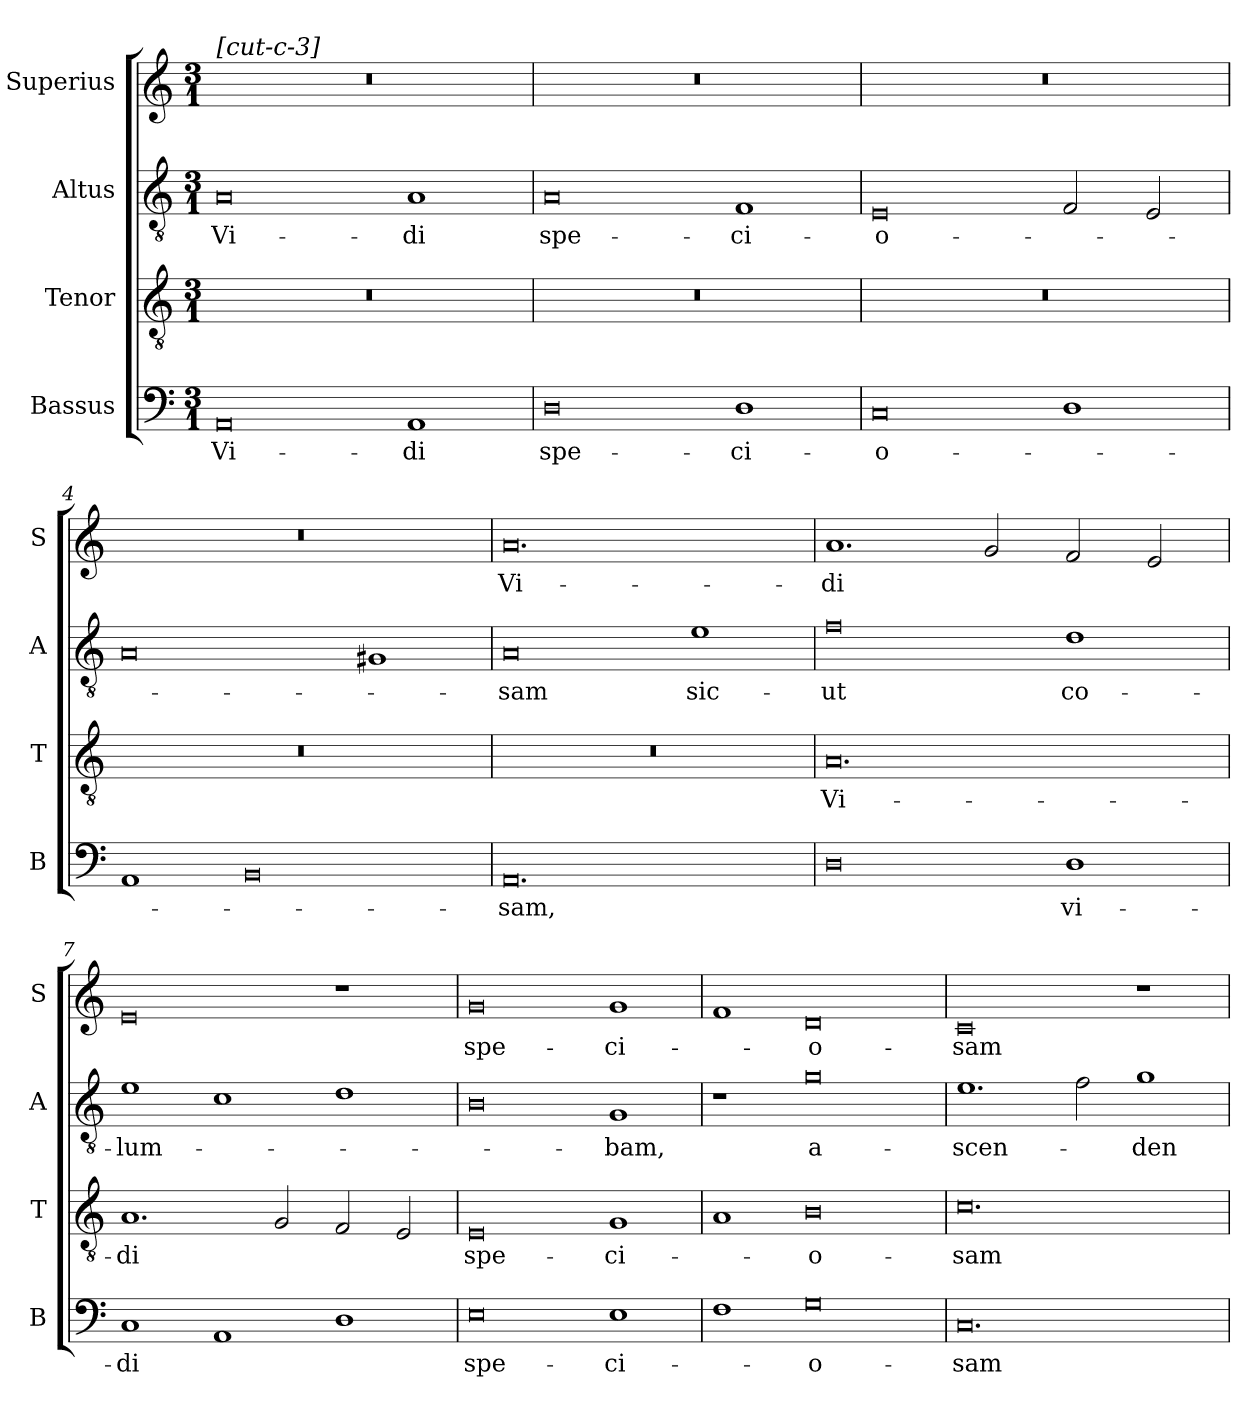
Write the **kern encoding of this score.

**kern	**text	**kern	**text	**kern	**text	**kern	**text
*part4	*part4	*part3	*part3	*part2	*part2	*part1	*part1
*staff4	*staff4	*staff3	*staff3	*staff2	*staff2	*staff1	*staff1
*I"Bassus	*	*I"Tenor	*	*I"Altus	*	*I"Superius	*
*I'B	*	*I'T	*	*I'A	*	*I'S	*
*clefF4	*	*clefGv2	*	*clefGv2	*	*clefG2	*
*k[]	*	*k[]	*	*k[]	*	*k[]	*
*M3/1	*	*M3/1	*	*M3/1	*	*M3/1	*
=1	=1	=1	=1	=1	=1	=1	=1
!	!	!	!	!	!	!LO:TX:a:t=[cut-c-3]	!
0AA	Vi-	0.r	.	0A	Vi-	0.r	.
1AA	-di	.	.	1A	-di	.	.
=2	=2	=2	=2	=2	=2	=2	=2
0D	spe-	0.r	.	0A	spe-	0.r	.
1D	-ci-	.	.	1F	-ci-	.	.
=3	=3	=3	=3	=3	=3	=3	=3
0C	-o-	0.r	.	0E	-o-	0.r	.
1D	.	.	.	2F	.	.	.
.	.	.	.	2E	.	.	.
=4	=4	=4	=4	=4	=4	=4	=4
1AA	.	0.r	.	0A	.	0.r	.
0BB	.	.	.	.	.	.	.
.	.	.	.	1G#X	.	.	.
=5	=5	=5	=5	=5	=5	=5	=5
0.AA	-sam,	0.r	.	0A	-sam	0.a	Vi-
.	.	.	.	1e	sic-	.	.
=6	=6	=6	=6	=6	=6	=6	=6
0D	.	0.A	Vi-	0f	-ut	1.a	-di
.	.	.	.	.	.	2g	.
!	!LO:LY:i	!	!	!	!	!	!
1D	vi-	.	.	1d	co-	2f	.
.	.	.	.	.	.	2e	.
=7	=7	=7	=7	=7	=7	=7	=7
!	!LO:LY:i	!	!	!	!	!	!
1C	-di	1.A	-di	1e	-lum-	0e	.
1AA	.	.	.	1c	.	.	.
.	.	2G	.	.	.	.	.
1D	.	2F	.	1d	.	1r	.
.	.	2E	.	.	.	.	.
=8	=8	=8	=8	=8	=8	=8	=8
!	!LO:LY:i	!	!	!	!	!	!
0E	spe-	0E	spe-	0B	.	0g	spe-
!	!LO:LY:i	!	!	!	!	!	!
1E	-ci-	1G	-ci-	1G	-bam,	1g	-ci-
=9	=9	=9	=9	=9	=9	=9	=9
1F	.	1A	.	1r	.	1f	.
!	!LO:LY:i	!	!	!	!	!	!
0G	-o-	0B	-o-	0g	a-	0d	-o-
=10	=10	=10	=10	=10	=10	=10	=10
!	!LO:LY:i	!	!	!	!	!	!
0.C	-sam	0.c	-sam	1.e	-scen-	0c	-sam
.	.	.	.	2f	.	.	.
.	.	.	.	1g	-den-	1r	.
=	=	=	=	=	=	=	=
*-	*-	*-	*-	*-	*-	*-	*-
